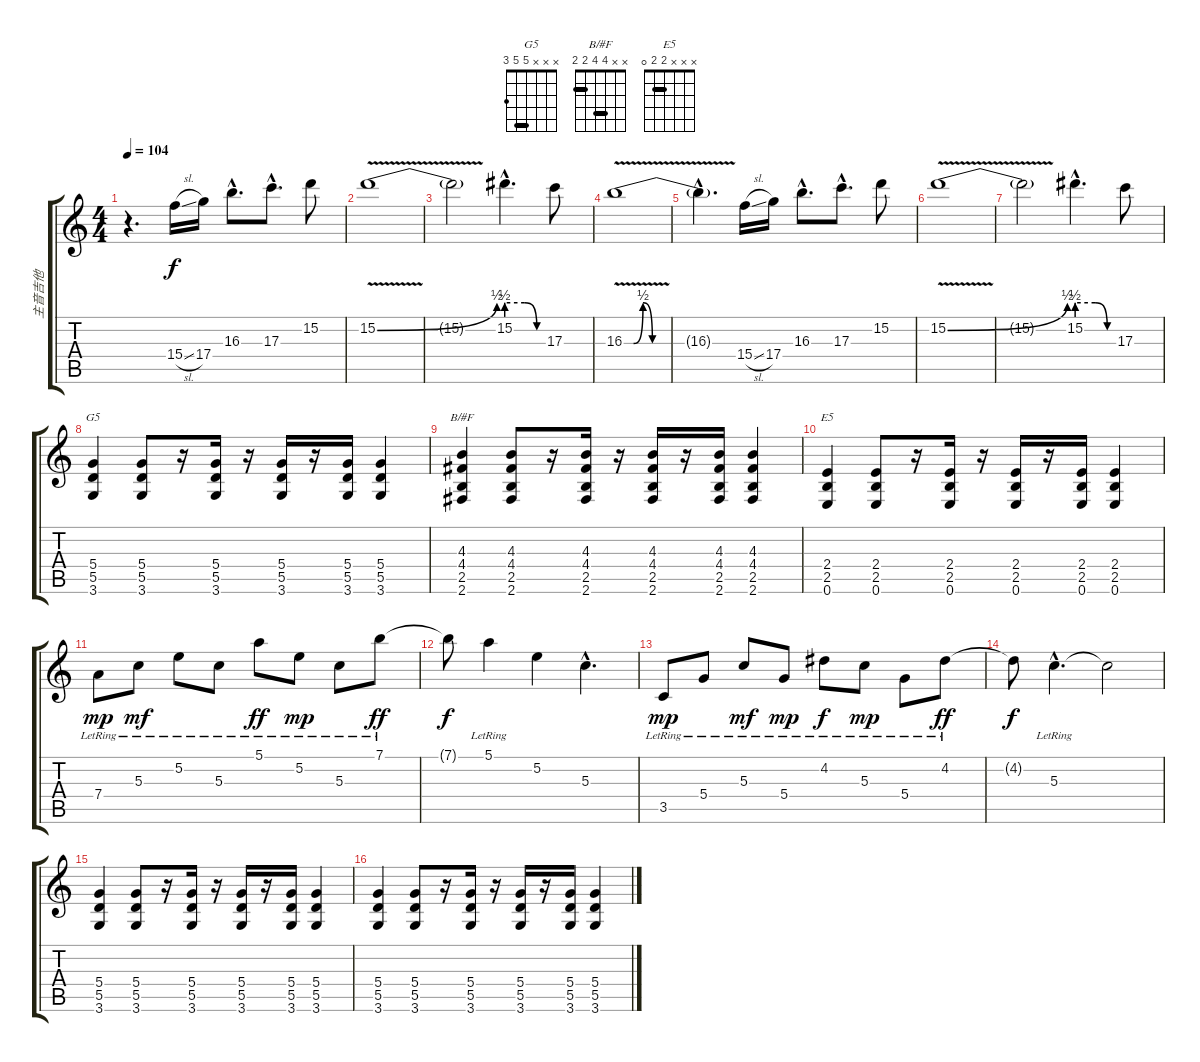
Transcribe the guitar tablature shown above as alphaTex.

\track ("主音吉他" "主音吉他") {instrument overdrivenguitar}
\staff {score tabs}
\tuning (E4 B3 G3 D3 A2 E2) {hide}
\chord ("G5" x x x 5 5 3) {barre 5}
\chord ("B/#F" x x 4 4 2 2) {barre (2 4)}
\chord ("E5" x x x 2 2 0) {barre 2}
\ts (4 4)
\tempo 104
\clef g2
\ks c
r.4{d dy ff} 15.4{sl}.16{dy f volume 14} 17.4.16 16.3{hac}.8{d} 17.3{hac}.8{d} 15.2.8 |
15.2{be (bend 0 0 60 2) v}.1 |
15.2{t}.2 15.2{be (custom 0 2 30 2 50 0 60 0) hac}.4{d} 17.3.8 |
16.3{be (custom 0 0 5 0 10 2 15 0 60 0) v}.1 |
16.3{hac t}.4{d} 15.4{sl}.16 17.4.16 16.3{hac}.8{d} 17.3{hac}.8{d} 15.2.8 |
15.2{be (bend 0 0 60 2) v}.1 |
15.2{t}.2 15.2{be (custom 0 2 30 2 50 0 60 0) hac}.4{d} 17.3.8 |
(5.4 5.5 3.6).4{ch "G5"} (5.4 5.5 3.6).8 r.16 (5.4 5.5 3.6).16 r.16 (5.4 5.5 3.6).16 r.16 (5.4 5.5 3.6).16 (5.4 5.5 3.6).4 |
(4.3 4.4 2.5 2.6).4{ch "B/#F"} (4.3 4.4 2.5 2.6).8 r.16 (4.3 4.4 2.5 2.6).16 r.16 (4.3 4.4 2.5 2.6).16 r.16 (4.3 4.4 2.5 2.6).16 (4.3 4.4 2.5 2.6).4 |
(2.4 2.5 0.6).4{ch "E5"} (2.4 2.5 0.6).8 r.16 (2.4 2.5 0.6).16 r.16 (2.4 2.5 0.6).16 r.16 (2.4 2.5 0.6).16 (2.4 2.5 0.6).4 |
7.4{lr}.8{dy mp} 5.3{lr}.8{dy mf} 5.2{lr}.8 5.3{lr}.8 5.1{lr}.8{dy ff} 5.2{lr}.8{dy mp} 5.3{lr}.8 7.1{lr}.8{dy ff} |
7.1{t}.8{dy f} 5.1{lr}.4 5.2.4 5.3{hac}.4{d} |
3.5{lr}.8{dy mp} 5.4{lr}.8 5.3{lr}.8{dy mf} 5.4{lr}.8{dy mp} 4.2{lr}.8{dy f} 5.3{lr}.8{dy mp} 5.4{lr}.8 4.2{lr}.8{dy ff} |
4.2{t}.8{dy f} 5.3{hac lr}.4{d} 5.3{t}.2 |
(5.4 5.5 3.6).4 (5.4 5.5 3.6).8 r.16 (5.4 5.5 3.6).16 r.16 (5.4 5.5 3.6).16 r.16 (5.4 5.5 3.6).16 (5.4 5.5 3.6).4 |
(5.4 5.5 3.6).4 (5.4 5.5 3.6).8 r.16 (5.4 5.5 3.6).16 r.16 (5.4 5.5 3.6).16 r.16 (5.4 5.5 3.6).16 (5.4 5.5 3.6).4
